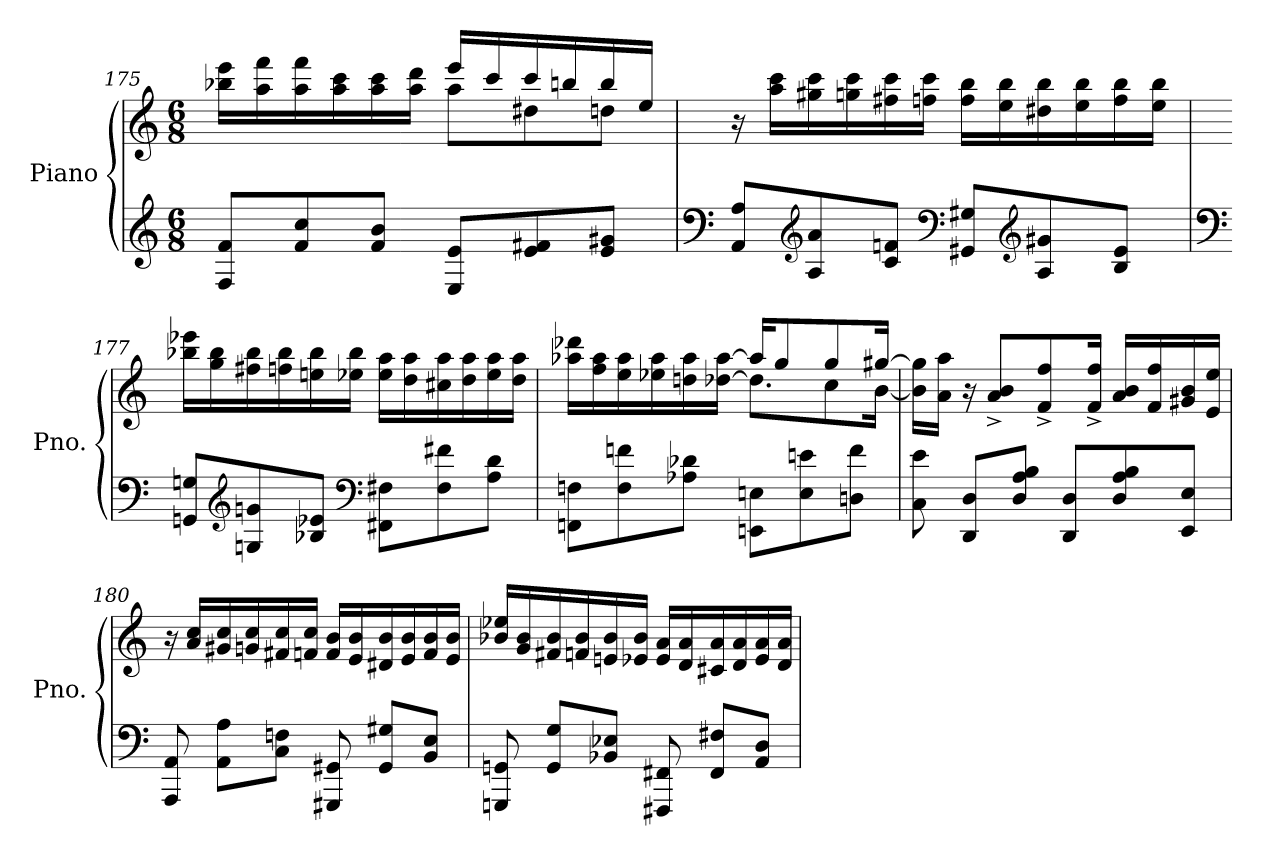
**kern	**kern
*part1	*part1
*staff2	*staff1
*I"Piano	*
*I'Pno.	*
*clefG2	*clefG2
*k[]	*k[]
*M6/8	*M6/8
=175	=175
*	*^
8F/ 8f/L	16bb-X\ 16eee\LL	4.rAyy
.	16aa\ 16fff\	.
8f/ 8cc/	16aa\ 16fff\	.
.	16aa\ 16ccc\	.
8f/ 8b/J	16aa\ 16ccc\	.
.	16aa\ 16ddd\JJ	.
8E/ 8e/L	16eee/LL	8aa\L
.	16ccc/	.
8e/ 8f#X/	16ccc/	8dd#X\
.	16bbn/	.
8e/ 8g#X/J	16bb/	8ddn\J
.	16ee/JJ	.
*	*v	*v
!!LO:PB:g=z
=176	=176
*clefF4	*
8AA/ 8A/L	16r
.	16aa\ 16ccc\LL
*clefG2	*
8A/ 8a/	16gg#X\ 16ccc\
.	16ggn\ 16ccc\
8c/ 8fn/J	16ff#X\ 16ccc\
.	16ffn\ 16ccc\JJ
*clefF4	*
8GG#X/ 8G#X/L	16ff\ 16bb\LL
.	16ee\ 16bb\
*clefG2	*
8A/ 8g#X/	16dd#X\ 16bb\
.	16ee\ 16bb\
8B/ 8e/J	16ff\ 16bb\
.	16ee\ 16bb\JJ
=177	=177
*clefF4	*
8GGn/ 8Gn/L	16bb-X\ 16eee-X\LL
.	16gg\ 16bb-\
*clefG2	*
8Gn/ 8gn/	16ff#X\ 16bb-\
.	16ffn\ 16bb-\
8B-X/ 8e-X/J	16een\ 16bb-\
.	16ee-X\ 16bb-\JJ
*clefF4	*
8FF#X\ 8F#X\L	16ee-\ 16aa\LL
.	16dd\ 16aa\
8F#\ 8f#X\	16cc#X\ 16aa\
.	16dd\ 16aa\
8A\ 8d\J	16ee-\ 16aa\
.	16dd\ 16aa\JJ
!!LO:LB:g=z
=178	=178
*	*^
8FFn\ 8Fn\L	16aa-X\ 16ddd-X\LL	4.rcyy
.	16ff\ 16aa-\	.
8F\ 8fn\	16ee\ 16aa-\	.
.	16ee-X\ 16aa-\	.
8A-X\ 8d-X\J	16ddn\ 16aa-\	.
.	[16dd-X\ [16aa-\JJ	.
8EEn\ 8En\L	16aa-/KL]	8.dd-\L]
.	8gg/	.
8E\ 8en\	.	.
.	8gg/	8cc\
8Dn\ 8f\J	.	.
.	[16gg#X/Jk	[16b\Jk
*	*v	*v
=179	=179
8C\ 8e\	16b\] 16gg#\]LL
.	16a\ 16aa\JJ
8DD/ 8D/L	16r
.	8a/^ 8b/^L
8D/ 8A/ 8B/J	.
.	8f/^ 8ff/^
8DD/ 8D/L	.
.	16f/^ 16ff/^Jk
8D/ 8A/ 8B/	16a/ 16b/LL
.	16f/ 16ff/
8EE/ 8E/J	16g#X/ 16b/
.	16e/ 16ee/JJ
=180	=180
8AAA/ 8AA/	16r
.	16a/ 16cc/LL
8AA\ 8A\L	16g#X/ 16cc/
.	16gn/ 16cc/
8C\ 8Fn\J	16f#X/ 16cc/
.	16fn/ 16cc/JJ
8GGG#X/ 8GG#X/	16f/ 16b/LL
.	16e/ 16b/
8GG#/ 8G#X/L	16d#X/ 16b/
.	16e/ 16b/
8BB/ 8E/J	16f/ 16b/
.	16e/ 16b/JJ
!!LO:LB:g=z
=181	=181
8GGGn/ 8GGn/	16b-X/ 16ee-X/LL
.	16g/ 16b-/
8GG/ 8G/L	16f#X/ 16b-/
.	16fn/ 16b-/
8BB-X/ 8E-X/J	16en/ 16b-/
.	16e-X/ 16b-/JJ
8FFF#X/ 8FF#X/	16e-/ 16a/LL
.	16d/ 16a/
8FF#/ 8F#X/L	16c#X/ 16a/
.	16d/ 16a/
8AA/ 8D/J	16e-/ 16a/
.	16d/ 16a/JJ
=	=
*-	*-
